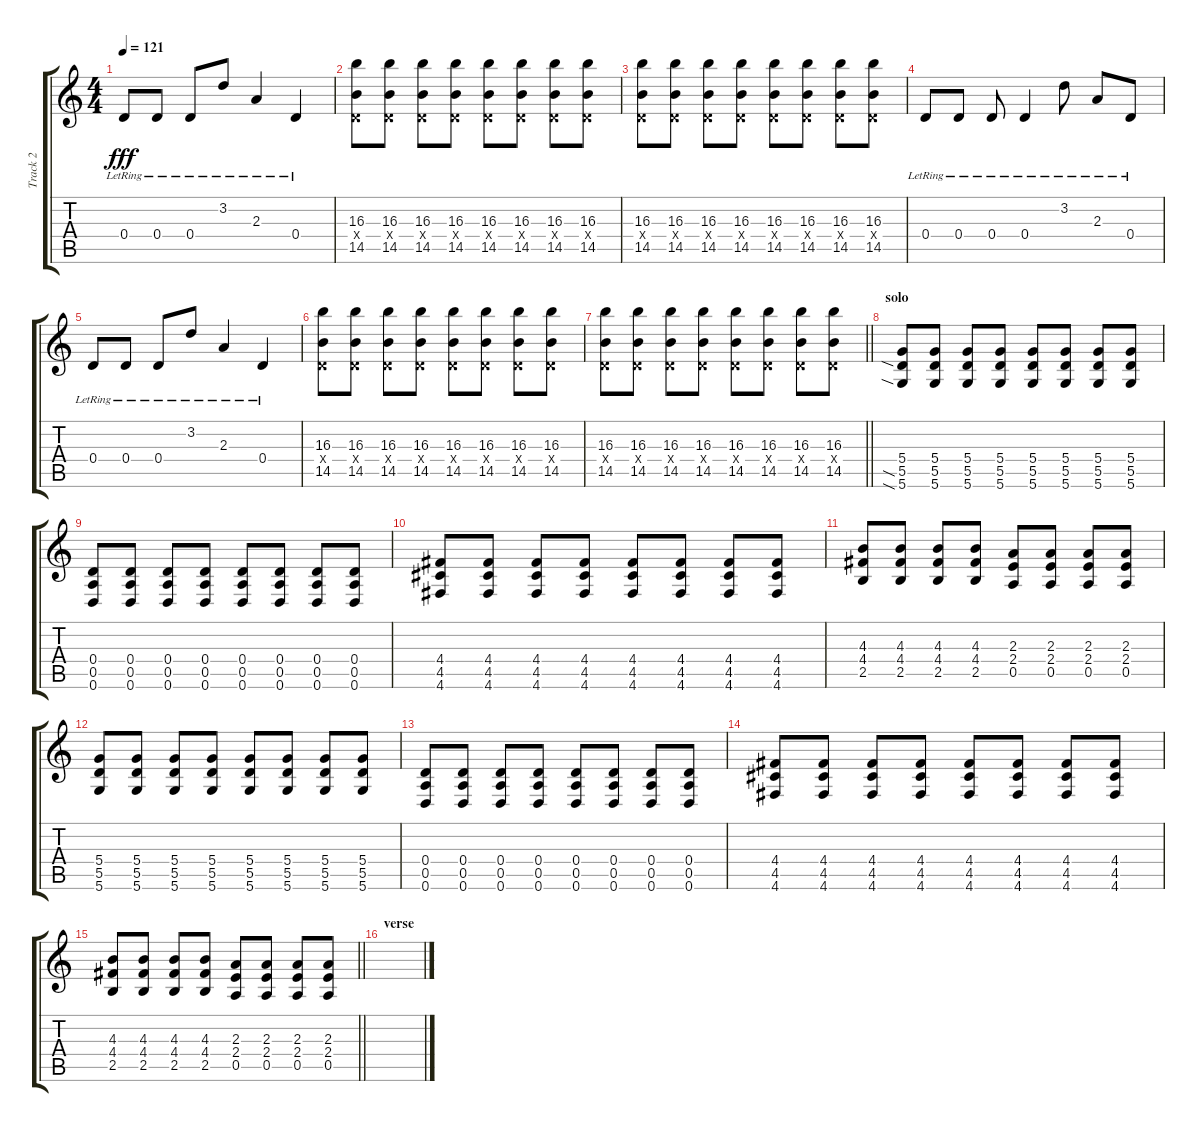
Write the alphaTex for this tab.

\track ("Track 2" "Track 2") {instrument electricguitarclean}
\staff {score tabs}
\tuning (E4 B3 G3 D3 A2 D2) {hide}
\ts (4 4)
\tempo 121
\clef g2
\ks c
0.4{lr}.8{dy fff} 0.4{lr}.8 0.4{lr}.8 3.2{lr}.8 2.3{lr}.4 0.4{lr}.4 |
(16.3 0.4{x} 14.5).8{volume 2 instrument distortionguitar} (16.3 0.4{x} 14.5).8 (16.3 0.4{x} 14.5).8 (16.3 0.4{x} 14.5).8 (16.3 0.4{x} 14.5).8 (16.3 0.4{x} 14.5).8 (16.3 0.4{x} 14.5).8 (16.3 0.4{x} 14.5).8 |
(16.3 0.4{x} 14.5).8 (16.3 0.4{x} 14.5).8 (16.3 0.4{x} 14.5).8 (16.3 0.4{x} 14.5).8 (16.3 0.4{x} 14.5).8 (16.3 0.4{x} 14.5).8 (16.3 0.4{x} 14.5).8 (16.3 0.4{x} 14.5).8 |
0.4{lr}.8{balance 5 instrument electricguitarclean} 0.4{lr}.8 0.4{lr}.8 0.4{lr}.4 3.2{lr}.8 2.3{lr}.8 0.4{lr}.8 |
0.4{lr}.8 0.4{lr}.8 0.4{lr}.8 3.2{lr}.8 2.3{lr}.4 0.4{lr}.4 |
(16.3 0.4{x} 14.5).8{volume 2 instrument distortionguitar} (16.3 0.4{x} 14.5).8 (16.3 0.4{x} 14.5).8 (16.3 0.4{x} 14.5).8 (16.3 0.4{x} 14.5).8 (16.3 0.4{x} 14.5).8 (16.3 0.4{x} 14.5).8 (16.3 0.4{x} 14.5).8 |
\barLineRight lightlight
(16.3 0.4{x} 14.5).8 (16.3 0.4{x} 14.5).8 (16.3 0.4{x} 14.5).8 (16.3 0.4{x} 14.5).8 (16.3 0.4{x} 14.5).8 (16.3 0.4{x} 14.5).8 (16.3 0.4{x} 14.5).8 (16.3 0.4{x} 14.5).8 |
\section ("" "solo")
(5.4 5.5{sia} 5.6{sia}).8{volume 6} (5.4 5.5 5.6).8 (5.4 5.5 5.6).8 (5.4 5.5 5.6).8 (5.4 5.5 5.6).8 (5.4 5.5 5.6).8 (5.4 5.5 5.6).8 (5.4 5.5 5.6).8 |
(0.4 0.5 0.6).8 (0.4 0.5 0.6).8 (0.4 0.5 0.6).8 (0.4 0.5 0.6).8 (0.4 0.5 0.6).8 (0.4 0.5 0.6).8 (0.4 0.5 0.6).8 (0.4 0.5 0.6).8 |
(4.4 4.5 4.6).8 (4.4 4.5 4.6).8 (4.4 4.5 4.6).8 (4.4 4.5 4.6).8 (4.4 4.5 4.6).8 (4.4 4.5 4.6).8 (4.4 4.5 4.6).8 (4.4 4.5 4.6).8 |
(4.3 4.4 2.5).8 (4.3 4.4 2.5).8 (4.3 4.4 2.5).8 (4.3 4.4 2.5).8 (2.3 2.4 0.5).8 (2.3 2.4 0.5).8 (2.3 2.4 0.5).8 (2.3 2.4 0.5).8 |
(5.4 5.5 5.6).8 (5.4 5.5 5.6).8 (5.4 5.5 5.6).8 (5.4 5.5 5.6).8 (5.4 5.5 5.6).8 (5.4 5.5 5.6).8 (5.4 5.5 5.6).8 (5.4 5.5 5.6).8 |
(0.4 0.5 0.6).8 (0.4 0.5 0.6).8 (0.4 0.5 0.6).8 (0.4 0.5 0.6).8 (0.4 0.5 0.6).8 (0.4 0.5 0.6).8 (0.4 0.5 0.6).8 (0.4 0.5 0.6).8 |
(4.4 4.5 4.6).8 (4.4 4.5 4.6).8 (4.4 4.5 4.6).8 (4.4 4.5 4.6).8 (4.4 4.5 4.6).8 (4.4 4.5 4.6).8 (4.4 4.5 4.6).8 (4.4 4.5 4.6).8 |
\barLineRight lightlight
(4.3 4.4 2.5).8 (4.3 4.4 2.5).8 (4.3 4.4 2.5).8 (4.3 4.4 2.5).8 (2.3 2.4 0.5).8 (2.3 2.4 0.5).8 (2.3 2.4 0.5).8 (2.3 2.4 0.5).8 |
\section ("" "verse")
